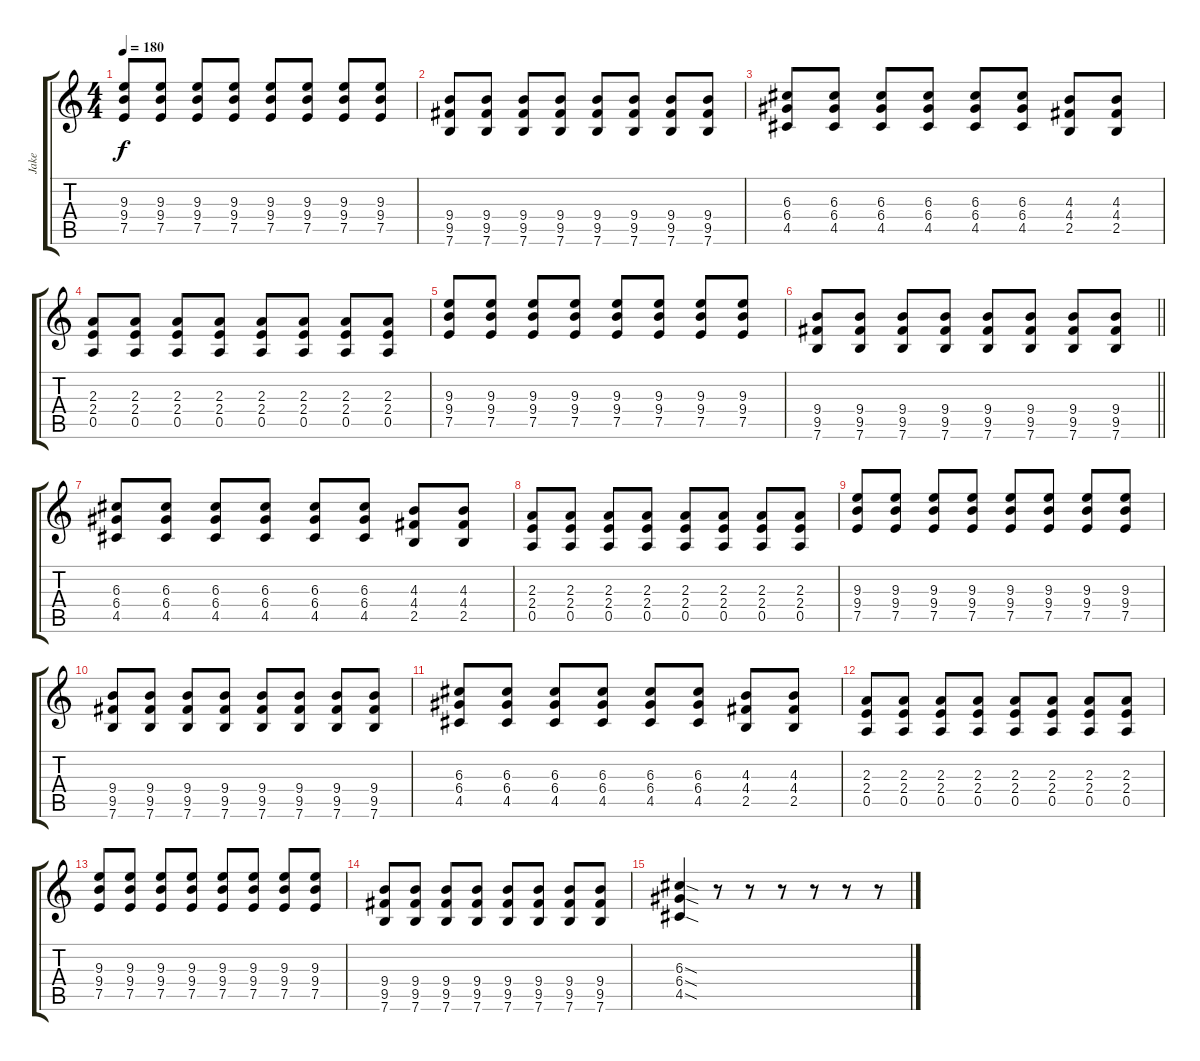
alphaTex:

\track ("Jake" "Jake") {instrument distortionguitar}
\staff {score tabs}
\tuning (E4 B3 G3 D3 A2 E2) {hide}
\ts (4 4)
\tempo 180
\clef g2
\ks c
(9.3 9.4 7.5).8{dy f} (9.3 9.4 7.5).8 (9.3 9.4 7.5).8 (9.3 9.4 7.5).8 (9.3 9.4 7.5).8 (9.3 9.4 7.5).8 (9.3 9.4 7.5).8 (9.3 9.4 7.5).8 |
(9.4 9.5 7.6).8 (9.4 9.5 7.6).8 (9.4 9.5 7.6).8 (9.4 9.5 7.6).8 (9.4 9.5 7.6).8 (9.4 9.5 7.6).8 (9.4 9.5 7.6).8 (9.4 9.5 7.6).8 |
(6.3 6.4 4.5).8 (6.3 6.4 4.5).8 (6.3 6.4 4.5).8 (6.3 6.4 4.5).8 (6.3 6.4 4.5).8 (6.3 6.4 4.5).8 (4.3 4.4 2.5).8 (4.3 4.4 2.5).8 |
(2.3 2.4 0.5).8 (2.3 2.4 0.5).8 (2.3 2.4 0.5).8 (2.3 2.4 0.5).8 (2.3 2.4 0.5).8 (2.3 2.4 0.5).8 (2.3 2.4 0.5).8 (2.3 2.4 0.5).8 |
(9.3 9.4 7.5).8 (9.3 9.4 7.5).8 (9.3 9.4 7.5).8 (9.3 9.4 7.5).8 (9.3 9.4 7.5).8 (9.3 9.4 7.5).8 (9.3 9.4 7.5).8 (9.3 9.4 7.5).8 |
\barLineRight lightlight
(9.4 9.5 7.6).8 (9.4 9.5 7.6).8 (9.4 9.5 7.6).8 (9.4 9.5 7.6).8 (9.4 9.5 7.6).8 (9.4 9.5 7.6).8 (9.4 9.5 7.6).8 (9.4 9.5 7.6).8 |
(6.3 6.4 4.5).8 (6.3 6.4 4.5).8 (6.3 6.4 4.5).8 (6.3 6.4 4.5).8 (6.3 6.4 4.5).8 (6.3 6.4 4.5).8 (4.3 4.4 2.5).8 (4.3 4.4 2.5).8 |
(2.3 2.4 0.5).8 (2.3 2.4 0.5).8 (2.3 2.4 0.5).8 (2.3 2.4 0.5).8 (2.3 2.4 0.5).8 (2.3 2.4 0.5).8 (2.3 2.4 0.5).8 (2.3 2.4 0.5).8 |
(9.3 9.4 7.5).8 (9.3 9.4 7.5).8 (9.3 9.4 7.5).8 (9.3 9.4 7.5).8 (9.3 9.4 7.5).8 (9.3 9.4 7.5).8 (9.3 9.4 7.5).8 (9.3 9.4 7.5).8 |
(9.4 9.5 7.6).8 (9.4 9.5 7.6).8 (9.4 9.5 7.6).8 (9.4 9.5 7.6).8 (9.4 9.5 7.6).8 (9.4 9.5 7.6).8 (9.4 9.5 7.6).8 (9.4 9.5 7.6).8 |
(6.3 6.4 4.5).8 (6.3 6.4 4.5).8 (6.3 6.4 4.5).8 (6.3 6.4 4.5).8 (6.3 6.4 4.5).8 (6.3 6.4 4.5).8 (4.3 4.4 2.5).8 (4.3 4.4 2.5).8 |
(2.3 2.4 0.5).8 (2.3 2.4 0.5).8 (2.3 2.4 0.5).8 (2.3 2.4 0.5).8 (2.3 2.4 0.5).8 (2.3 2.4 0.5).8 (2.3 2.4 0.5).8 (2.3 2.4 0.5).8 |
(9.3 9.4 7.5).8 (9.3 9.4 7.5).8 (9.3 9.4 7.5).8 (9.3 9.4 7.5).8 (9.3 9.4 7.5).8 (9.3 9.4 7.5).8 (9.3 9.4 7.5).8 (9.3 9.4 7.5).8 |
(9.4 9.5 7.6).8 (9.4 9.5 7.6).8 (9.4 9.5 7.6).8 (9.4 9.5 7.6).8 (9.4 9.5 7.6).8 (9.4 9.5 7.6).8 (9.4 9.5 7.6).8 (9.4 9.5 7.6).8 |
(6.3{sod} 6.4{sod} 4.5{sod}).4 r.8 r.8 r.8 r.8 r.8 r.8
